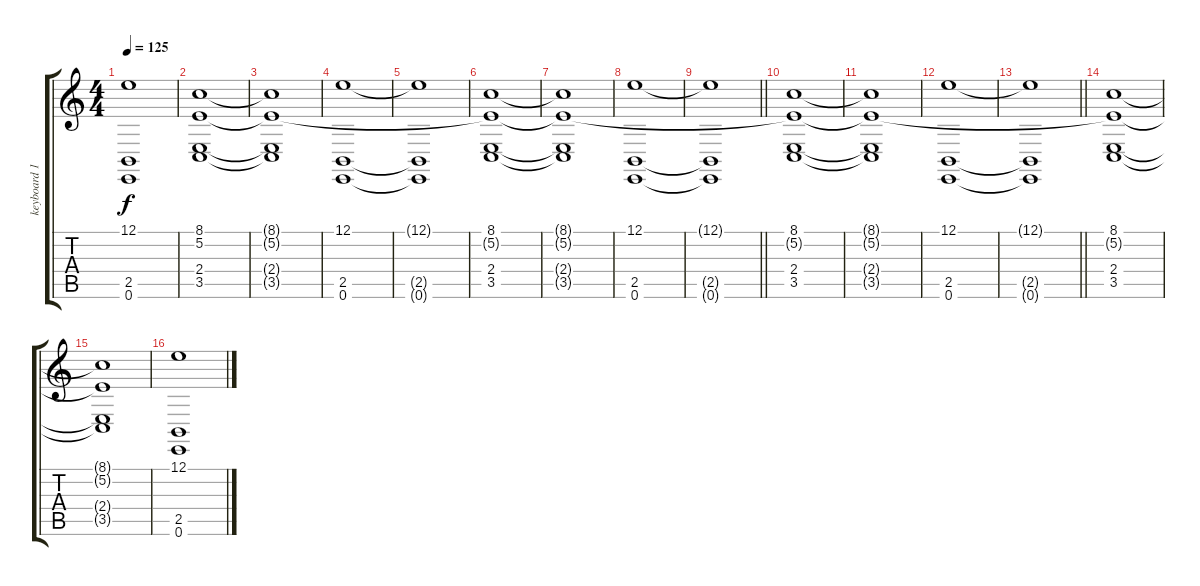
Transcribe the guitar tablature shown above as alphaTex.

\track ("keyboard 1" "keyboard 1") {instrument pad8sweep}
\staff {score tabs}
\tuning (E4 B3 G3 D3 A2 E2) {hide}
\ts (4 4)
\tempo 125
\clef g2
\ks c
(12.1{t} 2.5{t} 0.6{t}).1{dy f} |
(8.1 5.2{t} 2.4 3.5).1 |
(8.1{t} 5.2{t} 2.4{t} 3.5{t}).1 |
(12.1 2.5 0.6).1 |
(12.1{t} 2.5{t} 0.6{t}).1 |
(8.1 5.2{t} 2.4 3.5).1 |
(8.1{t} 5.2{t} 2.4{t} 3.5{t}).1 |
(12.1 2.5 0.6).1 |
\barLineRight lightlight
(12.1{t} 2.5{t} 0.6{t}).1 |
(8.1 5.2{t} 2.4 3.5).1 |
(8.1{t} 5.2{t} 2.4{t} 3.5{t}).1 |
(12.1 2.5 0.6).1 |
\barLineRight lightlight
(12.1{t} 2.5{t} 0.6{t}).1 |
(8.1 5.2{t} 2.4 3.5).1 |
(8.1{t} 5.2{t} 2.4{t} 3.5{t}).1 |
(12.1 2.5 0.6).1
